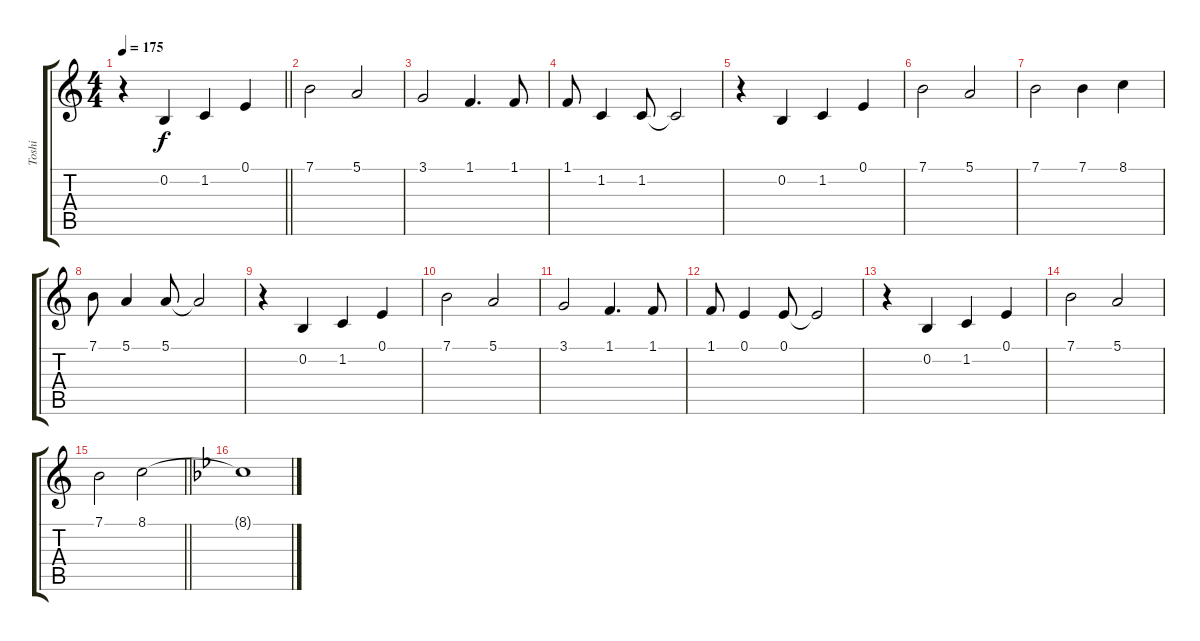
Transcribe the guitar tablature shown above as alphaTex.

\track ("Toshi" "Toshi") {instrument trumpet}
\staff {score tabs}
\tuning (E4 B3 G3 D3 A2 E2) {hide}
\ts (4 4)
\tempo 175
\clef g2
\barLineRight lightlight
\ks c
r.4{dy f} 0.2.4 1.2.4 0.1.4 |
7.1.2 5.1.2 |
3.1.2 1.1.4{d} 1.1.8 |
1.1.8 1.2.4 1.2.8 1.2{t}.2 |
r.4 0.2.4 1.2.4 0.1.4 |
7.1.2 5.1.2 |
7.1.2 7.1.4 8.1.4 |
7.1.8 5.1.4 5.1.8 5.1{t}.2 |
r.4 0.2.4 1.2.4 0.1.4 |
7.1.2 5.1.2 |
3.1.2 1.1.4{d} 1.1.8 |
1.1.8 0.1.4 0.1.8 0.1{t}.2 |
r.4 0.2.4 1.2.4 0.1.4 |
7.1.2 5.1.2 |
\barLineRight lightlight
7.1.2 8.1.2 |
\ks bb
8.1{t}.1
